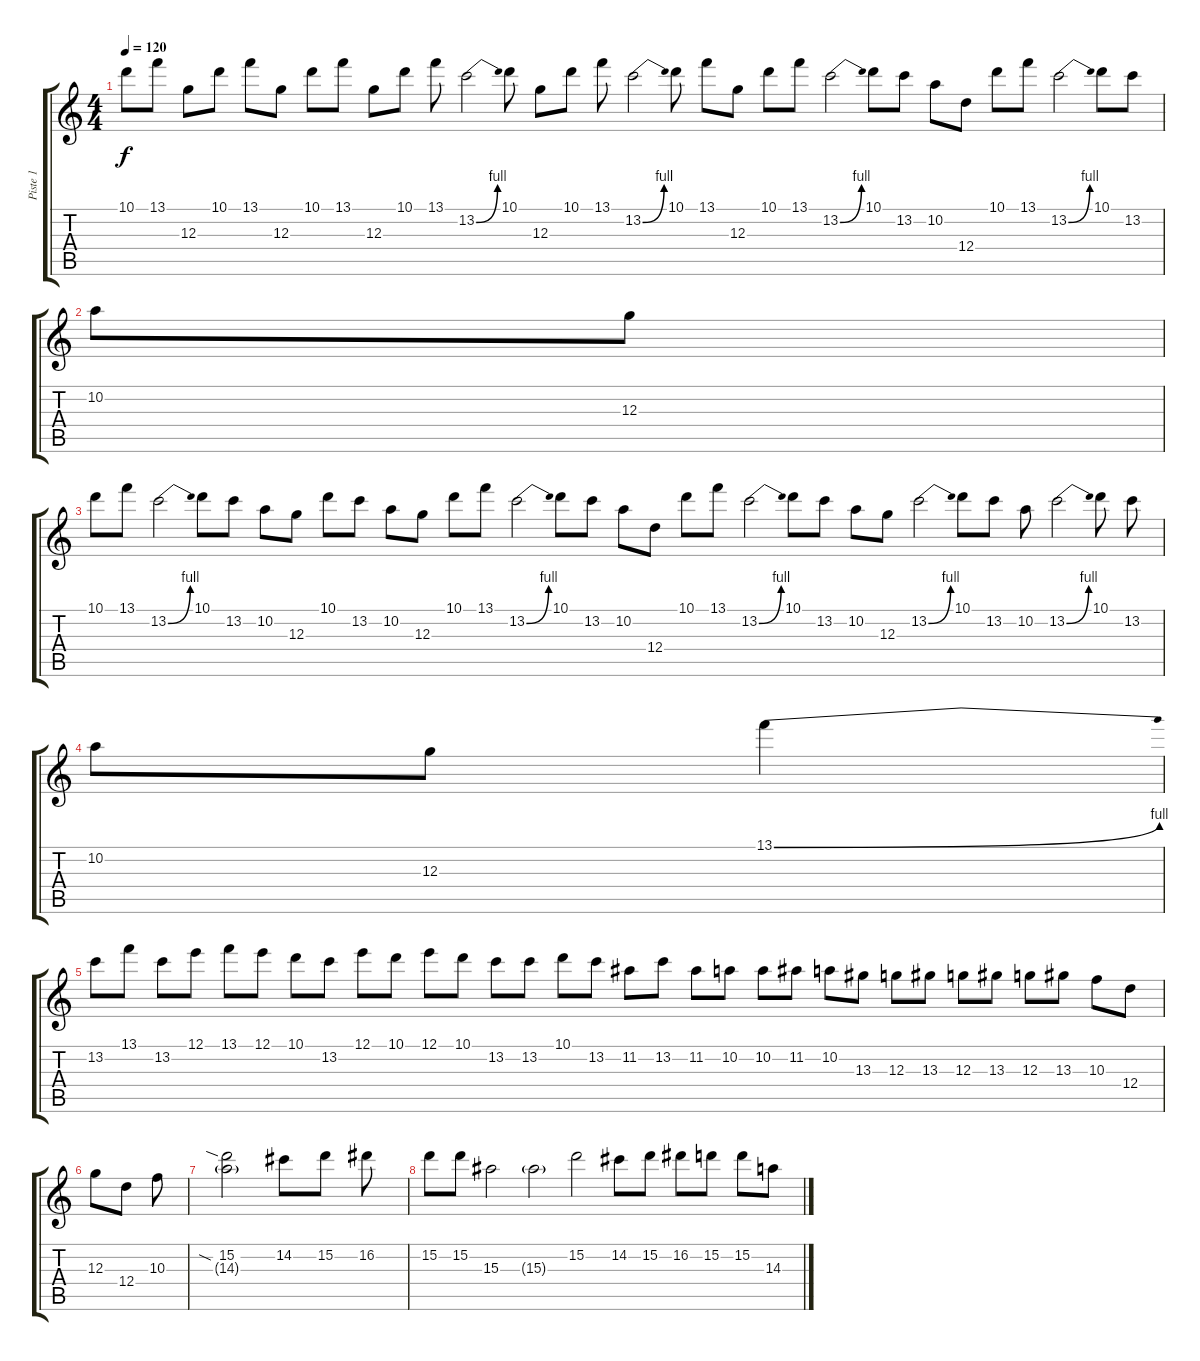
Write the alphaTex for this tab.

\track ("Piste 1" "Piste 1") {instrument acousticguitarsteel}
\staff {score tabs}
\tuning (E4 B3 G3 D3 A2 E2) {hide}
\ts (4 4)
\tempo 120
\clef g2
\ks c
10.1.8{dy f} 13.1.8 12.3.8 10.1.8 13.1.8 12.3.8 10.1.8 13.1.8 12.3.8 10.1.8 13.1.8 13.2{be (bend 0 0 60 4)}.2 10.1.8 12.3.8 10.1.8 13.1.8 13.2{be (bend 0 0 60 4)}.2 10.1.8 13.1.8 12.3.8 10.1.8 13.1.8 13.2{be (bend 0 0 60 4)}.2 10.1.8 13.2.8 10.2.8 12.4.8 10.1.8 13.1.8 13.2{be (bend 0 0 60 4)}.2 10.1.8 13.2.8 |
10.2.8 12.3.8 |
10.1.8 13.1.8 13.2{be (bend 0 0 60 4)}.2 10.1.8 13.2.8 10.2.8 12.3.8 10.1.8 13.2.8 10.2.8 12.3.8 10.1.8 13.1.8 13.2{be (bend 0 0 60 4)}.2 10.1.8 13.2.8 10.2.8 12.4.8 10.1.8 13.1.8 13.2{be (bend 0 0 60 4)}.2 10.1.8 13.2.8 10.2.8 12.3.8 13.2{be (bend 0 0 60 4)}.2 10.1.8 13.2.8 10.2.8 13.2{be (bend 0 0 60 4)}.2 10.1.8 13.2.8 |
10.2.8 12.3.8 13.1{be (bend 0 0 60 4)}.4 |
13.2.8 13.1.8 13.2.8 12.1.8 13.1.8 12.1.8 10.1.8 13.2.8 12.1.8 10.1.8 12.1.8 10.1.8 13.2.8 13.2.8 10.1.8 13.2.8 11.2.8 13.2.8 11.2.8 10.2.8 10.2.8 11.2.8 10.2.8 13.3.8 12.3.8 13.3.8 12.3.8 13.3.8 12.3.8 13.3.8 10.3.8 12.4.8 |
12.3.8 12.4.8 10.3.8 |
(15.2{sia} 14.3{g}).2 14.2.8 15.2.8 16.2.8 |
15.2.8 15.2.8 15.3.2 15.3{g}.2 15.2.2 14.2.8 15.2.8 16.2.8 15.2.8 15.2.8 14.3.8
